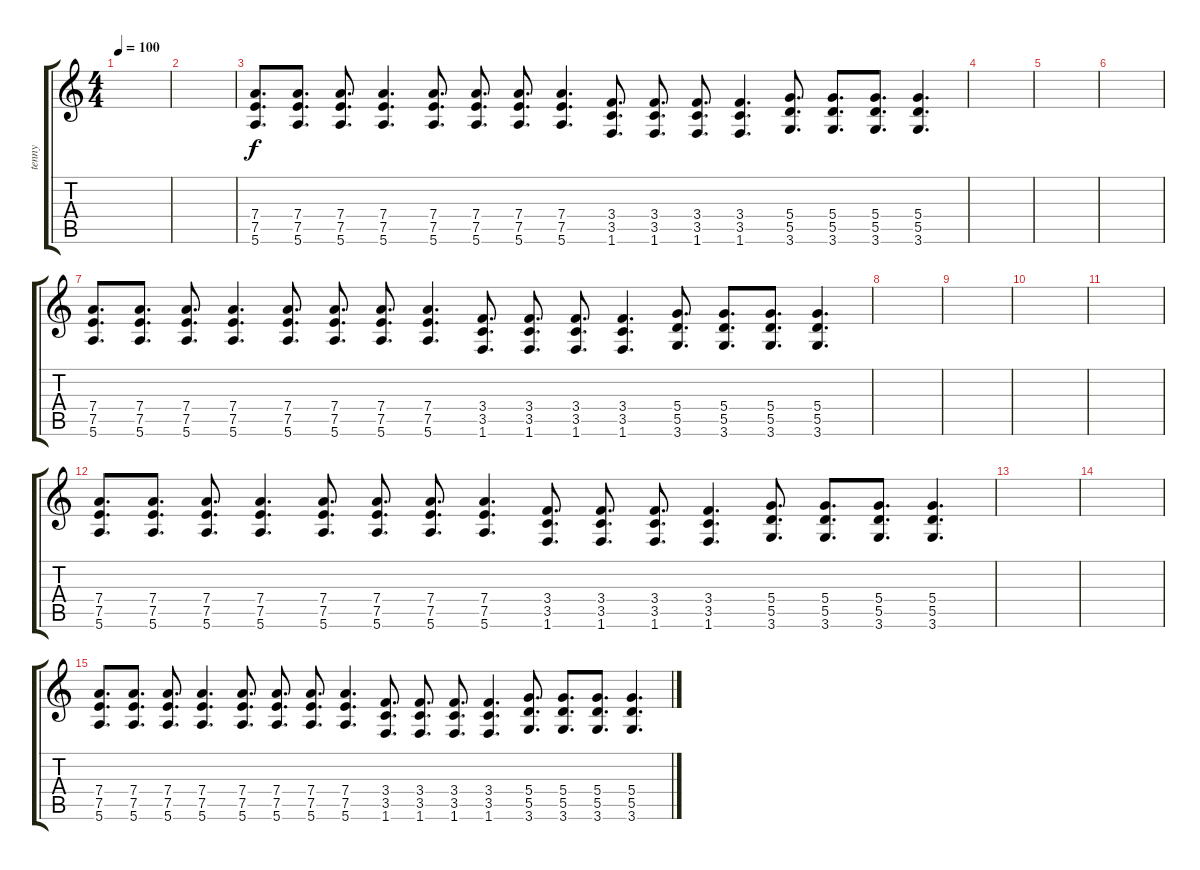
\track ("tenny" "tenny") {solo instrument distortionguitar}
\staff {score tabs}
\tuning (E4 B3 G3 D3 A2 E2) {hide}
\ts (4 4)
\tempo 100
\clef g2
\ks c
|
|
(7.4 7.5 5.6).8{d} (7.4 7.5 5.6).8{d} (7.4 7.5 5.6).8{d} (7.4 7.5 5.6).4{d} (7.4 7.5 5.6).8{d} (7.4 7.5 5.6).8{d} (7.4 7.5 5.6).8{d} (7.4 7.5 5.6).4{d} (3.4 3.5 1.6).8{d} (3.4 3.5 1.6).8{d} (3.4 3.5 1.6).8{d} (3.4 3.5 1.6).4{d} (5.4 5.5 3.6).8{d} (5.4 5.5 3.6).8{d} (5.4 5.5 3.6).8{d} (5.4 5.5 3.6).4{d} |
|
|
|
(7.4 7.5 5.6).8{d} (7.4 7.5 5.6).8{d} (7.4 7.5 5.6).8{d} (7.4 7.5 5.6).4{d} (7.4 7.5 5.6).8{d} (7.4 7.5 5.6).8{d} (7.4 7.5 5.6).8{d} (7.4 7.5 5.6).4{d} (3.4 3.5 1.6).8{d} (3.4 3.5 1.6).8{d} (3.4 3.5 1.6).8{d} (3.4 3.5 1.6).4{d} (5.4 5.5 3.6).8{d} (5.4 5.5 3.6).8{d} (5.4 5.5 3.6).8{d} (5.4 5.5 3.6).4{d} |
|
|
|
|
(7.4 7.5 5.6).8{d} (7.4 7.5 5.6).8{d} (7.4 7.5 5.6).8{d} (7.4 7.5 5.6).4{d} (7.4 7.5 5.6).8{d} (7.4 7.5 5.6).8{d} (7.4 7.5 5.6).8{d} (7.4 7.5 5.6).4{d} (3.4 3.5 1.6).8{d} (3.4 3.5 1.6).8{d} (3.4 3.5 1.6).8{d} (3.4 3.5 1.6).4{d} (5.4 5.5 3.6).8{d} (5.4 5.5 3.6).8{d} (5.4 5.5 3.6).8{d} (5.4 5.5 3.6).4{d} |
|
|
(7.4 7.5 5.6).8{d} (7.4 7.5 5.6).8{d} (7.4 7.5 5.6).8{d} (7.4 7.5 5.6).4{d} (7.4 7.5 5.6).8{d} (7.4 7.5 5.6).8{d} (7.4 7.5 5.6).8{d} (7.4 7.5 5.6).4{d} (3.4 3.5 1.6).8{d} (3.4 3.5 1.6).8{d} (3.4 3.5 1.6).8{d} (3.4 3.5 1.6).4{d} (5.4 5.5 3.6).8{d} (5.4 5.5 3.6).8{d} (5.4 5.5 3.6).8{d} (5.4 5.5 3.6).4{d}
